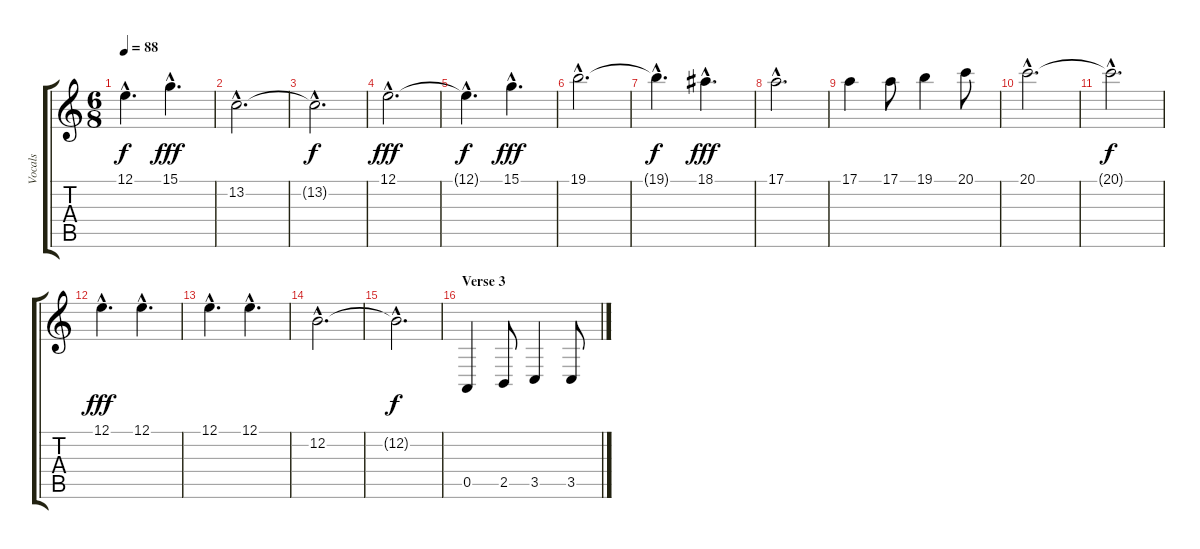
\track ("Vocals" "Vocals") {instrument clarinet}
\staff {score tabs}
\tuning (E4 B3 G3 D3 A2 E2) {hide}
\ts (6 8)
\tempo 88
\clef g2
\ks c
12.1{hac t}.4{d dy f} 15.1{hac}.4{d dy fff} |
13.2{hac}.2{d} |
13.2{hac t}.2{d dy f} |
12.1{hac}.2{d dy fff} |
12.1{hac t}.4{d dy f} 15.1{hac}.4{d dy fff} |
19.1{hac}.2{d} |
19.1{hac t}.4{d dy f} 18.1{hac}.4{d dy fff} |
17.1{hac}.2{d} |
17.1.4 17.1.8 19.1.4 20.1.8 |
20.1{hac}.2{d} |
20.1{hac t}.2{d dy f} |
12.1{hac}.4{d dy fff} 12.1{hac}.4{d} |
12.1{hac}.4{d} 12.1{hac}.4{d} |
12.2{hac}.2{d} |
12.2{hac t}.2{d dy f} |
\section ("" "Verse 3")
0.5.4 2.5.8 3.5.4 3.5.8
